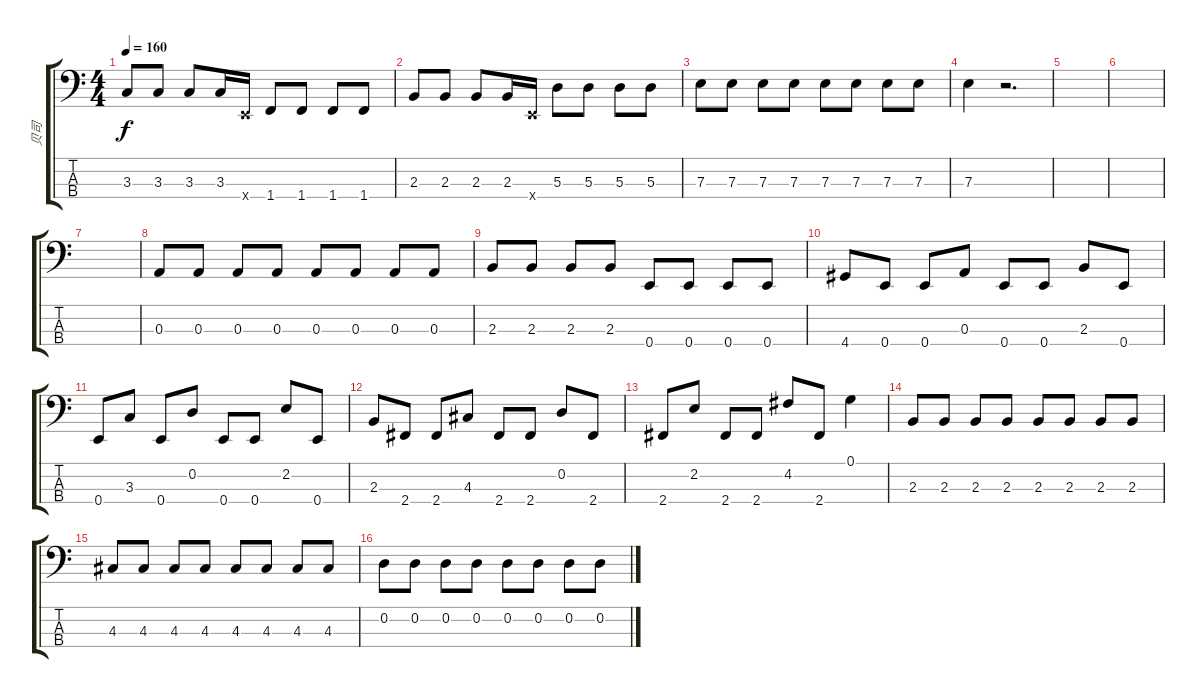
\track ("贝司" "贝司") {instrument electricbassfinger}
\staff {score tabs}
\tuning (G2 D2 A1 E1) {hide}
\ts (4 4)
\tempo 160
\clef f4
\ks c
3.3.8{dy f} 3.3.8 3.3.8 3.3.16 0.4{x}.16 1.4.8 1.4.8 1.4.8 1.4.8 |
2.3.8 2.3.8 2.3.8 2.3.16 0.4{x}.16 5.3.8 5.3.8 5.3.8 5.3.8 |
7.3.8 7.3.8 7.3.8 7.3.8 7.3.8 7.3.8 7.3.8 7.3.8 |
7.3.4 r.2{d} |
|
|
|
0.3.8 0.3.8 0.3.8 0.3.8 0.3.8 0.3.8 0.3.8 0.3.8 |
2.3.8 2.3.8 2.3.8 2.3.8 0.4.8 0.4.8 0.4.8 0.4.8 |
4.4.8 0.4.8 0.4.8 0.3.8 0.4.8 0.4.8 2.3.8 0.4.8 |
0.4.8 3.3.8 0.4.8 0.2.8 0.4.8 0.4.8 2.2.8 0.4.8 |
2.3.8 2.4.8 2.4.8 4.3.8 2.4.8 2.4.8 0.2.8 2.4.8 |
2.4.8 2.2.8 2.4.8 2.4.8 4.2.8 2.4.8 0.1.4 |
2.3.8 2.3.8 2.3.8 2.3.8 2.3.8 2.3.8 2.3.8 2.3.8 |
4.3.8 4.3.8 4.3.8 4.3.8 4.3.8 4.3.8 4.3.8 4.3.8 |
0.2.8 0.2.8 0.2.8 0.2.8 0.2.8 0.2.8 0.2.8 0.2.8
